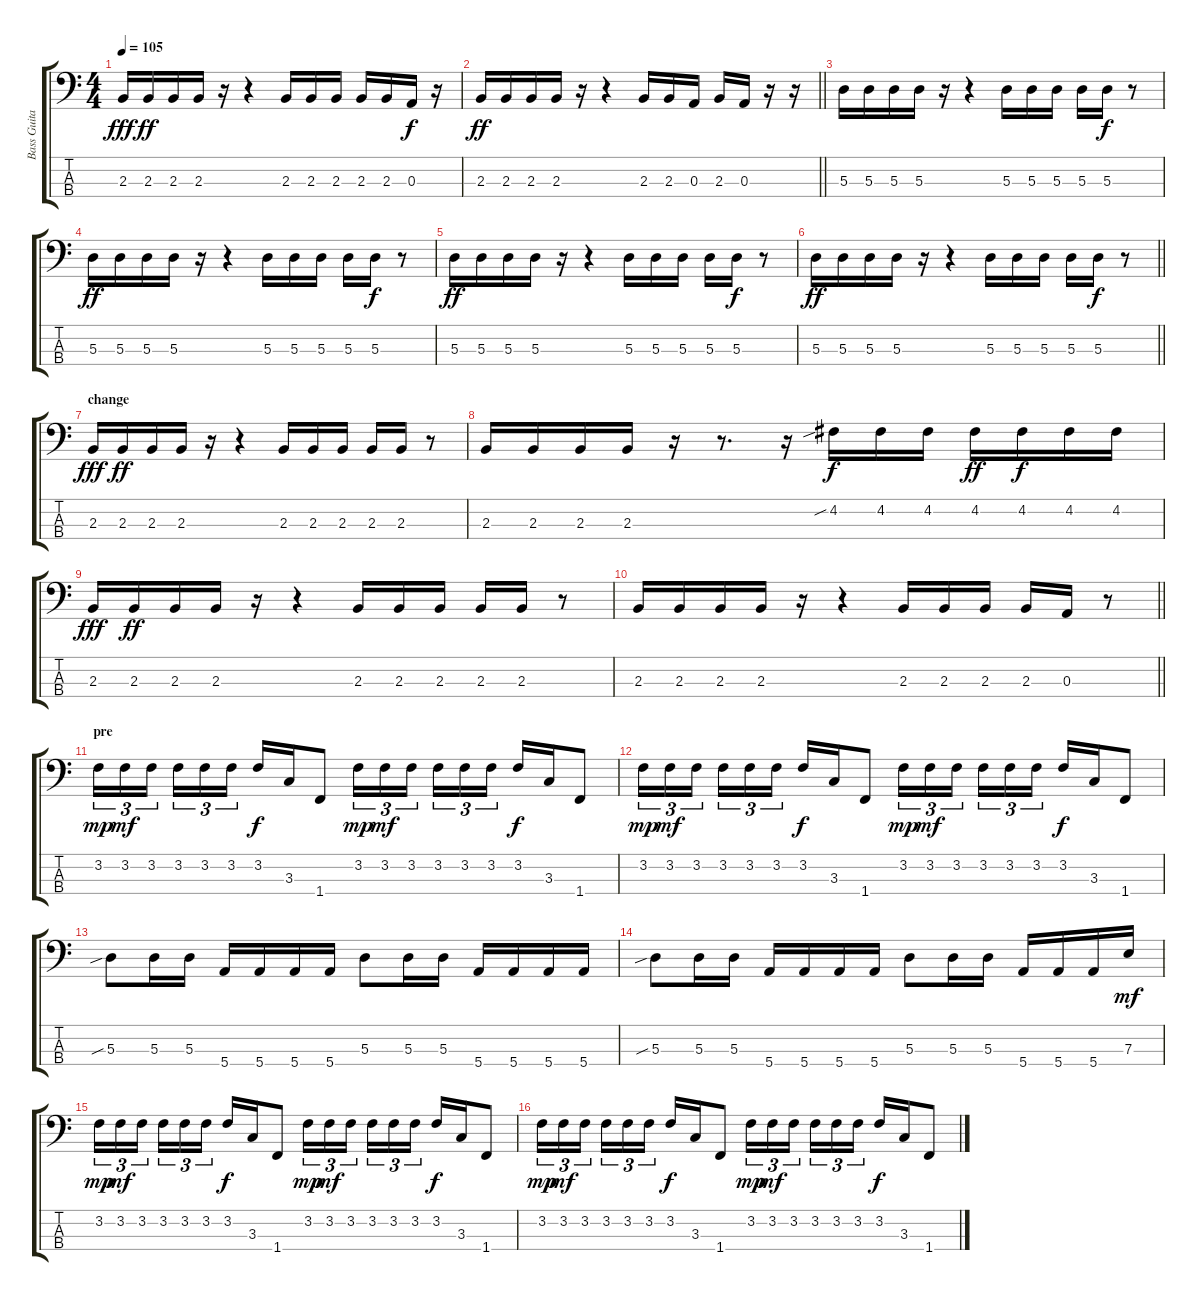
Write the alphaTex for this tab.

\track ("Bass Guitar" "Bass Guita") {instrument electricbassfinger}
\staff {score tabs}
\tuning (G2 D2 A1 E1) {hide}
\ts (4 4)
\tempo 105
\clef f4
\ks c
2.3.16{dy fff} 2.3.16{dy ff} 2.3.16 2.3.16 r.16 r.4 2.3.16 2.3.16 2.3.16 2.3.16 2.3.16 0.3.16{dy f} r.16 |
\barLineRight lightlight
2.3.16{dy ff} 2.3.16 2.3.16 2.3.16 r.16 r.4 2.3.16 2.3.16 0.3.16 2.3.16 0.3.16 r.16 r.16 |
\section ("" "")
5.3.16 5.3.16 5.3.16 5.3.16 r.16 r.4 5.3.16 5.3.16 5.3.16 5.3.16 5.3.16{dy f} r.8 |
5.3.16{dy ff} 5.3.16 5.3.16 5.3.16 r.16 r.4 5.3.16 5.3.16 5.3.16 5.3.16 5.3.16{dy f} r.8 |
5.3.16{dy ff} 5.3.16 5.3.16 5.3.16 r.16 r.4 5.3.16 5.3.16 5.3.16 5.3.16 5.3.16{dy f} r.8 |
\barLineRight lightlight
5.3.16{dy ff} 5.3.16 5.3.16 5.3.16 r.16 r.4 5.3.16 5.3.16 5.3.16 5.3.16 5.3.16{dy f} r.8 |
\section ("" "change")
2.3.16{dy fff} 2.3.16{dy ff} 2.3.16 2.3.16 r.16 r.4 2.3.16 2.3.16 2.3.16 2.3.16 2.3.16 r.8 |
2.3.16 2.3.16 2.3.16 2.3.16 r.16 r.8{d} r.16 4.2{sib}.16{dy f} 4.2.16 4.2.16 4.2.16{dy ff} 4.2.16{dy f} 4.2.16 4.2.16 |
2.3.16{dy fff} 2.3.16{dy ff} 2.3.16 2.3.16 r.16 r.4 2.3.16 2.3.16 2.3.16 2.3.16 2.3.16 r.8 |
\barLineRight lightlight
2.3.16 2.3.16 2.3.16 2.3.16 r.16 r.4 2.3.16 2.3.16 2.3.16 2.3.16 0.3.16 r.8 |
\section ("" "pre")
3.2.16{tu (3 2) dy mp} 3.2.16{tu (3 2) dy mf} 3.2.16{tu (3 2) beam splitsecondary} 3.2.16{tu (3 2)} 3.2.16{tu (3 2)} 3.2.16{tu (3 2)} 3.2.16{dy f} 3.3.16 1.4.8 3.2.16{tu (3 2) dy mp} 3.2.16{tu (3 2) dy mf} 3.2.16{tu (3 2) beam splitsecondary} 3.2.16{tu (3 2)} 3.2.16{tu (3 2)} 3.2.16{tu (3 2)} 3.2.16{dy f} 3.3.16 1.4.8 |
3.2.16{tu (3 2) dy mp} 3.2.16{tu (3 2) dy mf} 3.2.16{tu (3 2) beam splitsecondary} 3.2.16{tu (3 2)} 3.2.16{tu (3 2)} 3.2.16{tu (3 2)} 3.2.16{dy f} 3.3.16 1.4.8 3.2.16{tu (3 2) dy mp} 3.2.16{tu (3 2) dy mf} 3.2.16{tu (3 2) beam splitsecondary} 3.2.16{tu (3 2)} 3.2.16{tu (3 2)} 3.2.16{tu (3 2)} 3.2.16{dy f} 3.3.16 1.4.8 |
5.3{sib}.8 5.3.16 5.3.16 5.4.16 5.4.16 5.4.16 5.4.16 5.3.8 5.3.16 5.3.16 5.4.16 5.4.16 5.4.16 5.4.16 |
5.3{sib}.8 5.3.16 5.3.16 5.4.16 5.4.16 5.4.16 5.4.16 5.3.8 5.3.16 5.3.16 5.4.16 5.4.16 5.4.16 7.3.16{dy mf} |
3.2.16{tu (3 2) dy mp} 3.2.16{tu (3 2) dy mf} 3.2.16{tu (3 2) beam splitsecondary} 3.2.16{tu (3 2)} 3.2.16{tu (3 2)} 3.2.16{tu (3 2)} 3.2.16{dy f} 3.3.16 1.4.8 3.2.16{tu (3 2) dy mp} 3.2.16{tu (3 2) dy mf} 3.2.16{tu (3 2) beam splitsecondary} 3.2.16{tu (3 2)} 3.2.16{tu (3 2)} 3.2.16{tu (3 2)} 3.2.16{dy f} 3.3.16 1.4.8 |
3.2.16{tu (3 2) dy mp} 3.2.16{tu (3 2) dy mf} 3.2.16{tu (3 2) beam splitsecondary} 3.2.16{tu (3 2)} 3.2.16{tu (3 2)} 3.2.16{tu (3 2)} 3.2.16{dy f} 3.3.16 1.4.8 3.2.16{tu (3 2) dy mp} 3.2.16{tu (3 2) dy mf} 3.2.16{tu (3 2) beam splitsecondary} 3.2.16{tu (3 2)} 3.2.16{tu (3 2)} 3.2.16{tu (3 2)} 3.2.16{dy f} 3.3.16 1.4.8
